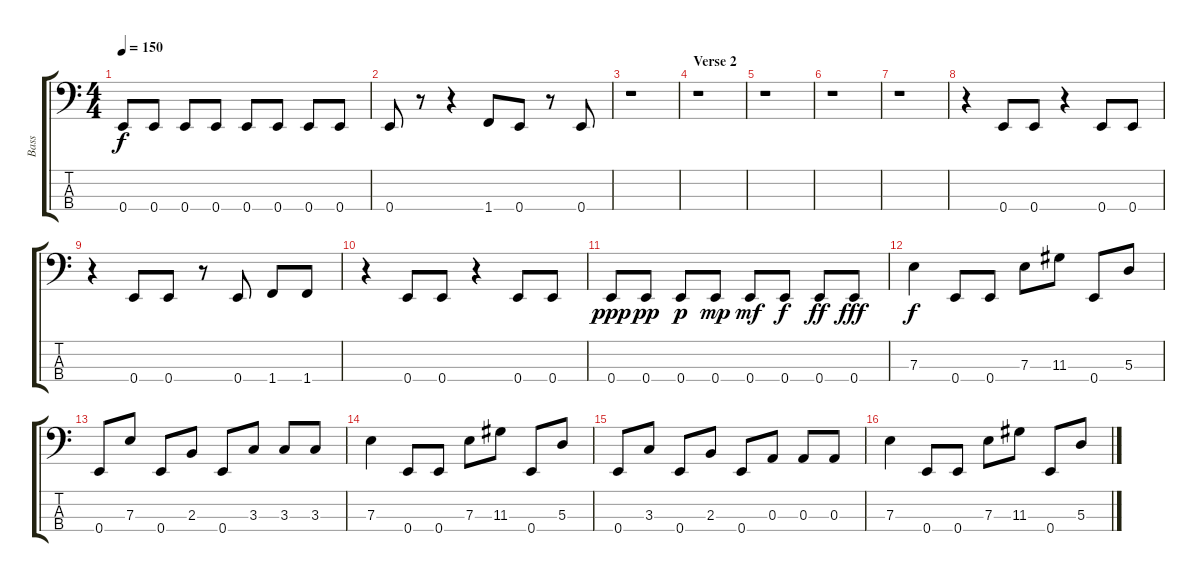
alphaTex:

\track ("Bass" "Bass") {instrument electricbasspick}
\staff {score tabs}
\tuning (G2 D2 A1 E1) {hide}
\ts (4 4)
\tempo 150
\clef f4
\ks c
0.4.8{dy f} 0.4.8 0.4.8 0.4.8 0.4.8 0.4.8 0.4.8 0.4.8 |
0.4.8 r.8 r.4 1.4.8 0.4.8 r.8 0.4.8 |
r.1 |
\section ("" "Verse 2")
r.1 |
r.1 |
r.1 |
r.1 |
r.4 0.4.8 0.4.8 r.4 0.4.8 0.4.8 |
r.4 0.4.8 0.4.8 r.8 0.4.8 1.4.8 1.4.8 |
r.4 0.4.8 0.4.8 r.4 0.4.8 0.4.8 |
0.4.8{dy ppp} 0.4.8{dy pp} 0.4.8{dy p} 0.4.8{dy mp} 0.4.8{dy mf} 0.4.8{dy f} 0.4.8{dy ff} 0.4.8{dy fff} |
7.3.4{dy f} 0.4.8 0.4.8 7.3.8 11.3.8 0.4.8 5.3.8 |
0.4.8 7.3.8 0.4.8 2.3.8 0.4.8 3.3.8 3.3.8 3.3.8 |
7.3.4 0.4.8 0.4.8 7.3.8 11.3.8 0.4.8 5.3.8 |
0.4.8 3.3.8 0.4.8 2.3.8 0.4.8 0.3.8 0.3.8 0.3.8 |
7.3.4 0.4.8 0.4.8 7.3.8 11.3.8 0.4.8 5.3.8
